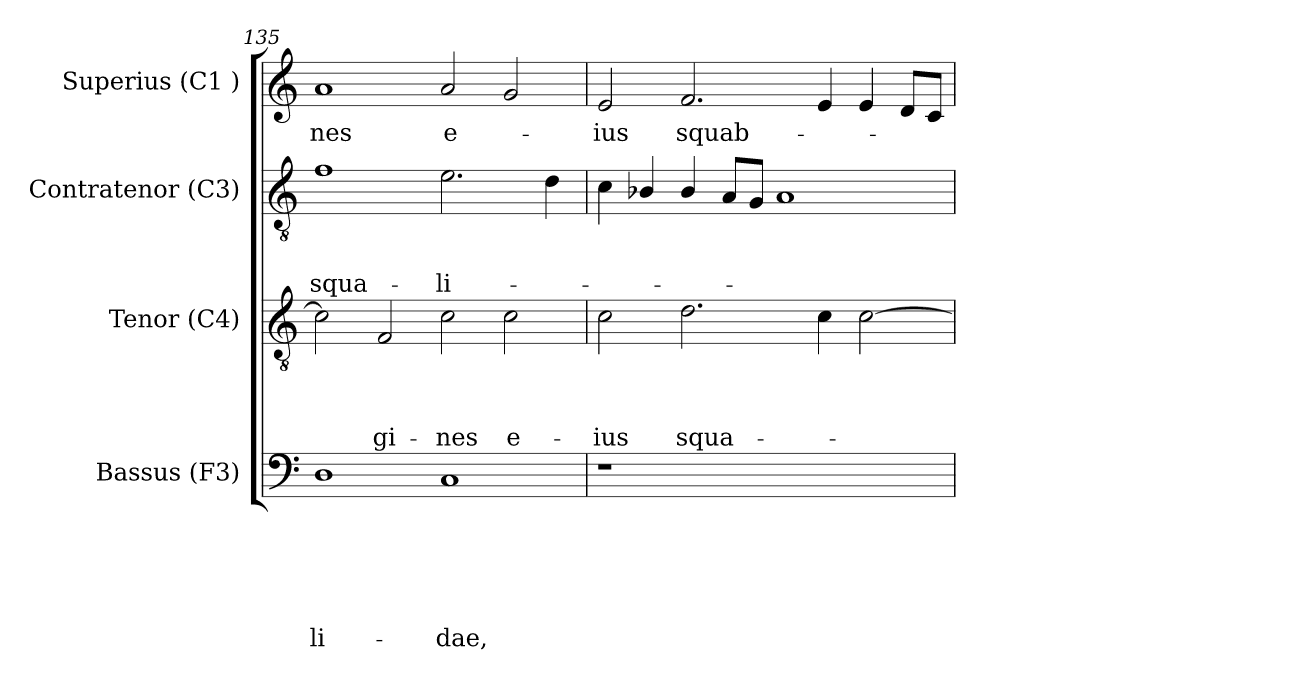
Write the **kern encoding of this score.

**kern	**text	**text	**text	**text	**text	**text	**kern	**text	**text	**text	**text	**kern	**text	**text	**text	**kern	**text
*part4	*part4	*part4	*part4	*part4	*part4	*part4	*part3	*part3	*part3	*part3	*part3	*part2	*part2	*part2	*part2	*part1	*part1
*staff4	*staff4	*staff4	*staff4	*staff4	*staff4	*staff4	*staff3	*staff3	*staff3	*staff3	*staff3	*staff2	*staff2	*staff2	*staff2	*staff1	*staff1
*I"Bassus (F3)	*	*	*	*	*	*	*I"Tenor (C4)	*	*	*	*	*I"Contratenor (C3)	*	*	*	*I"Superius (C1 )	*
*I'Bass.	*	*	*	*	*	*	*I'T.	*	*	*	*	*I'C.	*	*	*	*I'S.	*
!!LO:PB:g=z
*clefF4	*	*	*	*	*	*	*clefGv2	*	*	*	*	*clefGv2	*	*	*	*clefG2	*
*k[]	*	*	*	*	*	*	*k[]	*	*	*	*	*k[]	*	*	*	*k[]	*
*C:	*	*	*	*	*	*	*C:	*	*	*	*	*C:	*	*	*	*C:	*
=135	=135	=135	=135	=135	=135	=135	=135	=135	=135	=135	=135	=135	=135	=135	=135	=135	=135
!	!	!	!	!	!	!LO:LY:b	!	!	!	!	!	!	!	!	!LO:LY:b	!	!LO:LY:b
1D	.	.	.	.	.	-li-	2c\]	.	.	.	.	1f	.	.	squa-	1a	-nes
!	!	!	!	!	!	!	!	!	!	!	!LO:LY:b	!	!	!	!	!	!
.	.	.	.	.	.	.	2F/	.	.	.	-gi-	.	.	.	.	.	.
!	!	!	!	!	!	!LO:LY:b	!	!	!	!	!LO:LY:b	!	!	!	!LO:LY:b	!	!LO:LY:b:rj
1C	.	.	.	.	.	-dae,	2c\	.	.	.	-nes	2.e\	.	.	-li-	2a/	e-
!	!	!	!	!	!	!	!	!	!	!	!LO:LY:b	!	!	!	!	!	!
.	.	.	.	.	.	.	2c\	.	.	.	e-	.	.	.	.	2g/	.
.	.	.	.	.	.	.	.	.	.	.	.	4d\	.	.	.	.	.
=136	=136	=136	=136	=136	=136	=136	=136	=136	=136	=136	=136	=136	=136	=136	=136	=136	=136
!LO:N:vis=1	!	!	!	!	!	!	!	!	!	!	!LO:LY:b	!	!	!	!	!	!LO:LY:b
1r	.	.	.	.	.	.	2c\	.	.	.	-ius	4c\	.	.	.	2e/	-ius
.	.	.	.	.	.	.	.	.	.	.	.	4B-/	.	.	.	.	.
!	!	!	!	!	!	!	!	!	!	!	!LO:LY:b	!	!	!	!	!	!LO:LY:b
.	.	.	.	.	.	.	2.d\	.	.	.	squa-	4B-/	.	.	.	2.f/	squab-
.	.	.	.	.	.	.	.	.	.	.	.	8A/L	.	.	.	.	.
.	.	.	.	.	.	.	.	.	.	.	.	8G/J	.	.	.	.	.
1ryy	.	.	.	.	.	.	.	.	.	.	.	1A	.	.	.	.	.
.	.	.	.	.	.	.	4c\	.	.	.	.	.	.	.	.	4e/	.
.	.	.	.	.	.	.	[>2c\	.	.	.	.	.	.	.	.	4e/	.
.	.	.	.	.	.	.	.	.	.	.	.	.	.	.	.	8d/L	.
.	.	.	.	.	.	.	.	.	.	.	.	.	.	.	.	8c/J	.
=	=	=	=	=	=	=	=	=	=	=	=	=	=	=	=	=	=
*-	*-	*-	*-	*-	*-	*-	*-	*-	*-	*-	*-	*-	*-	*-	*-	*-	*-
